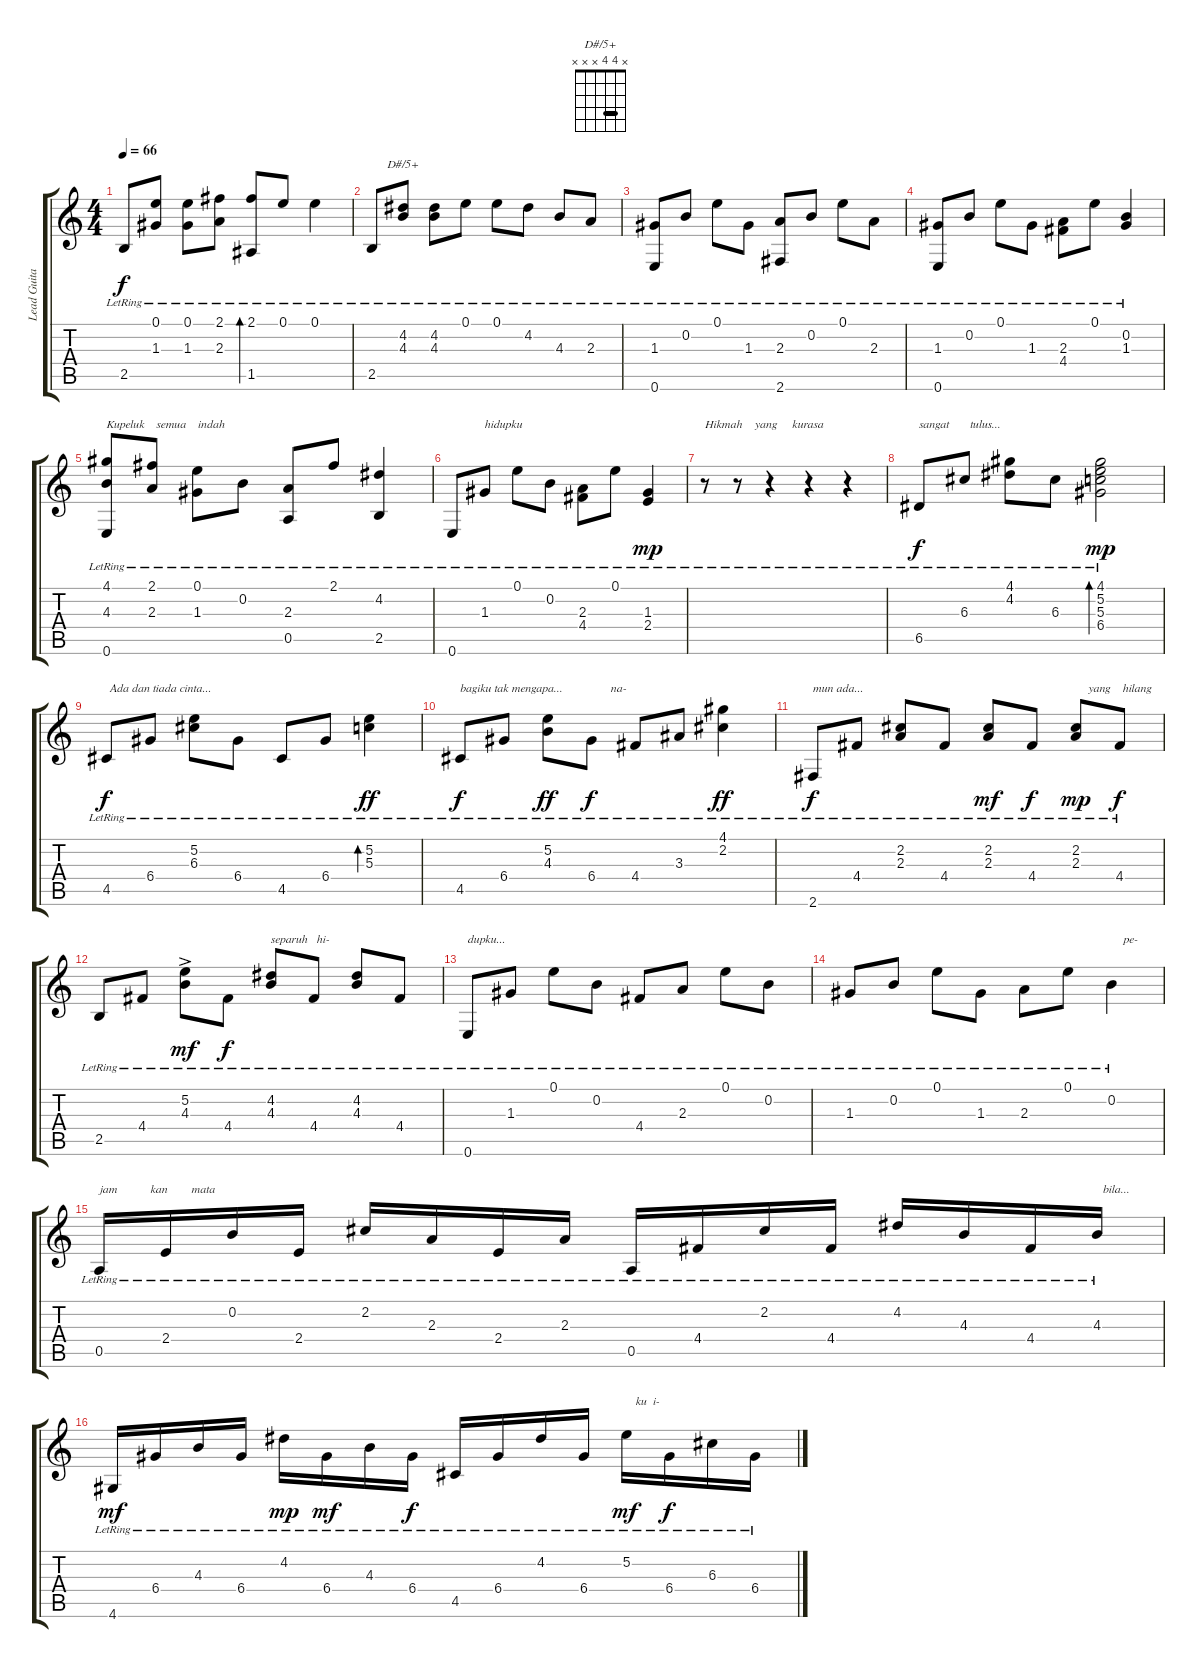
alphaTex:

\track ("Lead Guitar" "Lead Guita") {instrument acousticguitarsteel}
\staff {score tabs}
\tuning (E4 B3 G3 D3 A2 E2) {hide}
\chord ("D#/5+" x 4 4 x x x) {barre 4}
\ts (4 4)
\tempo 66
\clef g2
\ks c
2.5{lr}.8{dy f} (0.1{lr} 1.3{lr}).8 (0.1{lr} 1.3{lr}).8 (2.1{lr} 2.3{lr}).8 (2.1{lr} 1.5{lr}).8{bd 480} 0.1{lr}.8 0.1{lr}.4 |
2.5{lr}.8 (4.2{lr} 4.3{lr}).8{ch "D#/5+"} (4.2{lr} 4.3{lr}).8 0.1{lr}.8 0.1{lr}.8 4.2{lr}.8 4.3{lr}.8 2.3{lr}.8 |
(1.3{lr} 0.6{lr}).8 0.2{lr}.8 0.1{lr}.8 1.3{lr}.8 (2.3{lr} 2.6{lr}).8 0.2{lr}.8 0.1{lr}.8 2.3{lr}.8 |
(1.3{lr} 0.6{lr}).8 0.2{lr}.8 0.1{lr}.8 1.3{lr}.8 (2.3{lr} 4.4{lr}).8 0.1{lr}.8 (0.2{lr} 1.3{lr}).4 |
(4.1{lr} 4.3{lr} 0.6{lr}).8{txt "Kupeluk    semua    indah"} (2.1{lr} 2.3{lr}).8 (0.1{lr} 1.3{lr}).8 0.2{lr}.8 (2.3{lr} 0.5{lr}).8 2.1{lr}.8 (4.2{lr} 2.5{lr}).4 |
0.6{lr}.8 1.3{lr}.8{txt "hidupku"} 0.1{lr}.8 0.2{lr}.8 (2.3{lr} 4.4{lr}).8 0.1{lr}.8 (1.3{lr} 2.4{lr}).4{dy mp} |
r.8{txt "Hikmah    yang     kurasa"} r.8 r.4 r.4 r.4 |
6.5{lr}.8{txt "sangat       tulus..." dy f} 6.3{lr}.8 (4.1{lr} 4.2{lr}).8 6.3{lr}.8 (4.1{lr} 5.2{lr} 5.3{lr} 6.4{lr}).2{bd 240 dy mp} |
4.5{lr}.8{txt " Ada dan tiada cinta..." dy f} 6.4{lr}.8 (5.2{lr} 6.3{lr}).8 6.4{lr}.8 4.5{lr}.8 6.4{lr}.8 (5.2{lr} 5.3{lr}).4{bd 240 dy ff} |
4.5{lr}.8{txt "bagiku tak mengapa...                na-" dy f} 6.4{lr}.8 (5.2{lr} 4.3{lr}).8{dy ff} 6.4{lr}.8{dy f} 4.4{lr}.8 3.3{lr}.8 (4.1{lr} 2.2{lr}).4{dy ff} |
2.6{lr}.8{txt "mun ada..." dy f} 4.4{lr}.8 (2.2{lr} 2.3{lr}).8 4.4{lr}.8 (2.2{lr} 2.3{lr}).8{dy mf} 4.4{lr}.8{dy f} (2.2{lr} 2.3{lr}).8{txt "    yang    hilang" dy mp} 4.4{lr}.8{dy f} |
2.5{lr}.8 4.4{lr}.8 (5.2{ac lr} 4.3{lr}).8{dy mf} 4.4{lr}.8{dy f} (4.2{lr} 4.3{lr}).8{txt "separuh   hi-"} 4.4{lr}.8 (4.2{lr} 4.3{lr}).8 4.4{lr}.8 |
0.6{lr}.8{txt "dupku..."} 1.3{lr}.8 0.1{lr}.8 0.2{lr}.8 4.4{lr}.8 2.3{lr}.8 0.1{lr}.8 0.2{lr}.8 |
1.3{lr}.8 0.2{lr}.8 0.1{lr}.8 1.3{lr}.8 2.3{lr}.8 0.1{lr}.8 0.2{lr}.4{txt "    pe-"} |
0.5{lr}.16{txt "jam           kan        mata"} 2.4{lr}.16 0.2{lr}.16 2.4{lr}.16 2.2{lr}.16 2.3{lr}.16 2.4{lr}.16 2.3{lr}.16 0.5{lr}.16 4.4{lr}.16 2.2{lr}.16 4.4{lr}.16 4.2{lr}.16 4.3{lr}.16 4.4{lr}.16 4.3{lr}.16{txt "  bila..."} |
4.6{lr}.16{dy mf} 6.4{lr}.16 4.3{lr}.16 6.4{lr}.16 4.2{lr}.16{dy mp} 6.4{lr}.16{dy mf} 4.3{lr}.16 6.4{lr}.16{dy f} 4.5{lr}.16 6.4{lr}.16 4.2{lr}.16 6.4{lr}.16 5.2{lr}.16{txt "   ku  i-" dy mf} 6.4{lr}.16{dy f} 6.3{lr}.16 6.4{lr}.16
